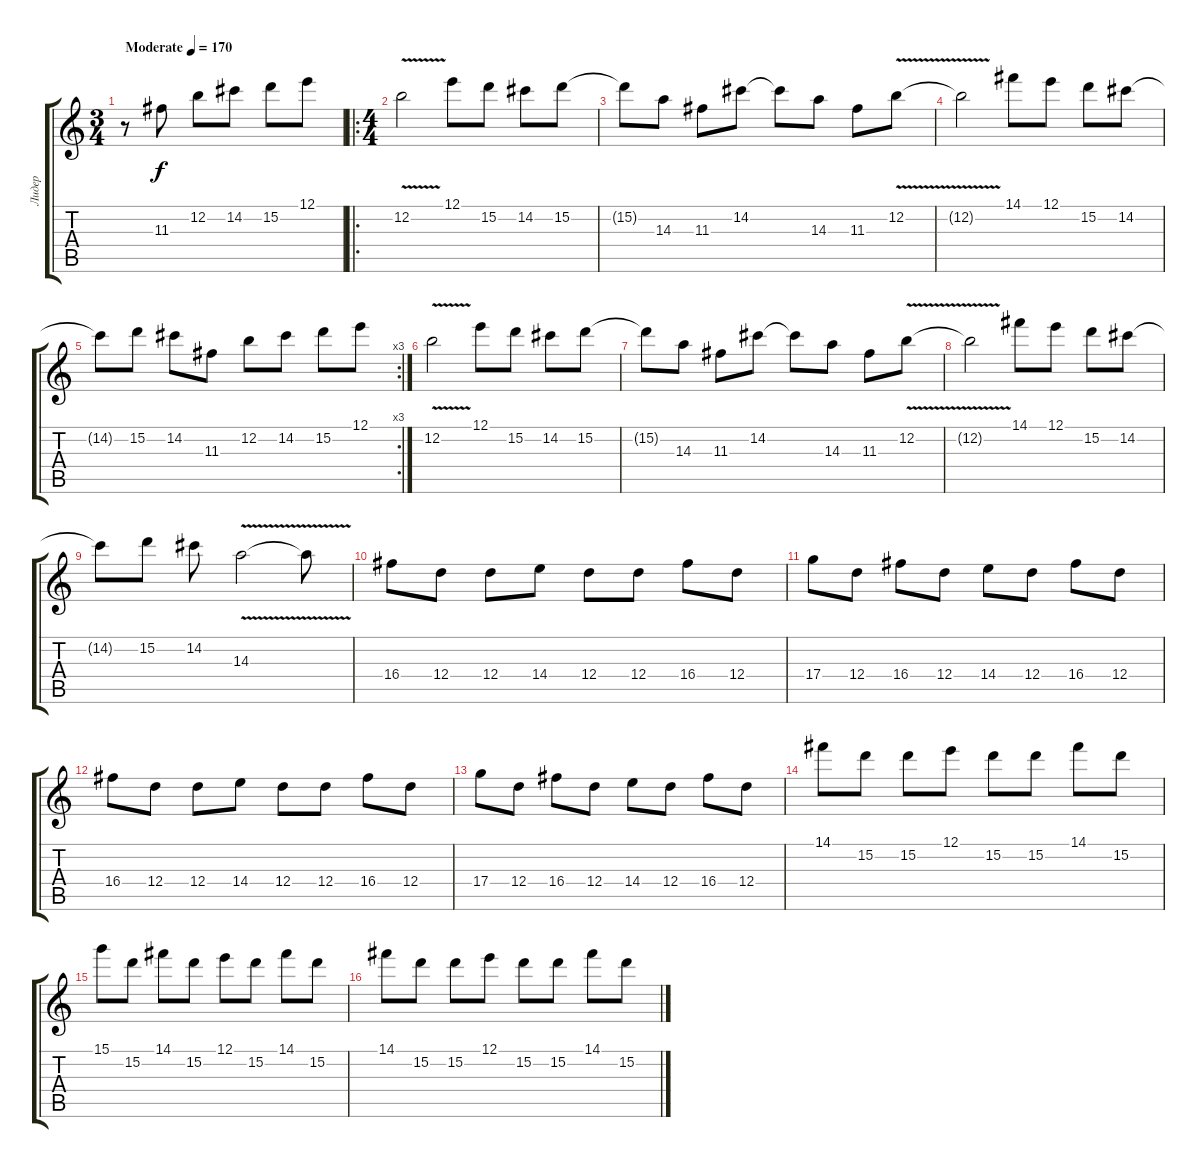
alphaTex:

\track ("Лидер" "Лидер") {instrument distortionguitar}
\staff {score tabs}
\tuning (E4 B3 G3 D3 A2 E2) {hide}
\ts (3 4)
\tempo (170 "Moderate")
\clef g2
\ks c
r.8{dy f instrument distortionguitar} 11.3.8 12.2.8 14.2.8 15.2.8 12.1.8 |
\ro
\ts (4 4)
12.2{v}.2 12.1.8 15.2.8 14.2.8 15.2.8 |
15.2{t}.8 14.3.8 11.3.8 14.2.8 14.2{t}.8 14.3.8 11.3.8 12.2{v}.8 |
12.2{t}.2 14.1.8 12.1.8 15.2.8 14.2.8 |
\rc 3
14.2{t}.8 15.2.8 14.2.8 11.3.8 12.2.8 14.2.8 15.2.8 12.1.8 |
12.2{v}.2 12.1.8 15.2.8 14.2.8 15.2.8 |
15.2{t}.8 14.3.8 11.3.8 14.2.8 14.2{t}.8 14.3.8 11.3.8 12.2{v}.8 |
12.2{t}.2 14.1.8 12.1.8 15.2.8 14.2.8 |
14.2{t}.8 15.2.8 14.2.8 14.3{v}.2 14.3{t}.8 |
16.4.8 12.4.8 12.4.8 14.4.8 12.4.8 12.4.8 16.4.8 12.4.8 |
17.4.8 12.4.8 16.4.8 12.4.8 14.4.8 12.4.8 16.4.8 12.4.8 |
16.4.8 12.4.8 12.4.8 14.4.8 12.4.8 12.4.8 16.4.8 12.4.8 |
17.4.8 12.4.8 16.4.8 12.4.8 14.4.8 12.4.8 16.4.8 12.4.8 |
14.1.8 15.2.8 15.2.8 12.1.8 15.2.8 15.2.8 14.1.8 15.2.8 |
15.1.8 15.2.8 14.1.8 15.2.8 12.1.8 15.2.8 14.1.8 15.2.8 |
14.1.8 15.2.8 15.2.8 12.1.8 15.2.8 15.2.8 14.1.8 15.2.8
